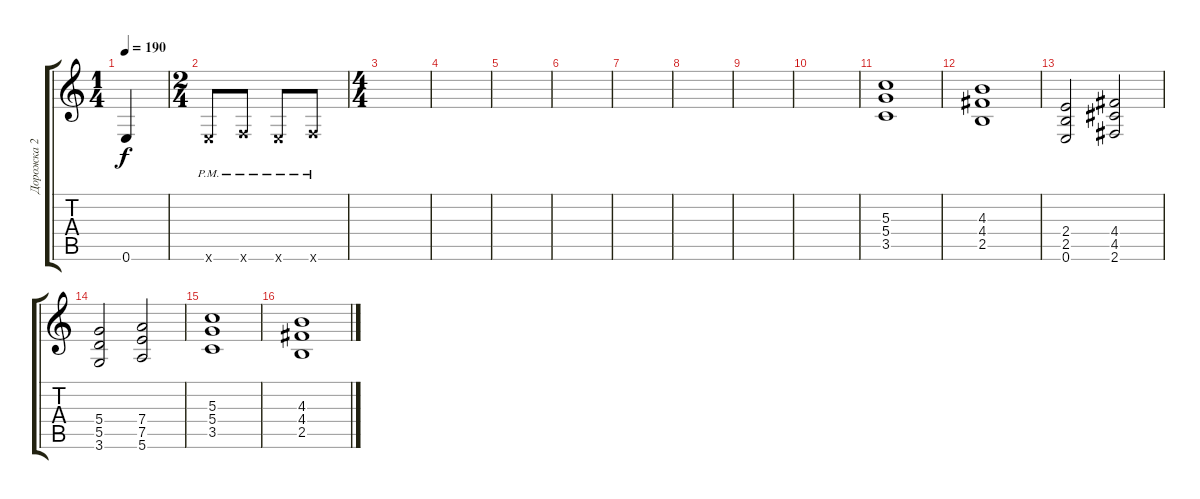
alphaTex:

\track ("Дорожка 2" "Дорожка 2") {instrument distortionguitar}
\staff {score tabs}
\tuning (E4 B3 G3 D3 A2 E2) {hide}
\ts (1 4)
\tempo 190
\clef g2
\ks c
0.6{t}.4{dy f} |
\ts (2 4)
0.6{pm x}.8 1.6{pm x}.8 0.6{pm x}.8 1.6{pm x}.8 |
\ts (4 4)
|
|
|
|
|
|
|
|
(5.3 5.4 3.5).1 |
(4.3 4.4 2.5).1 |
(2.4 2.5 0.6).2 (4.4 4.5 2.6).2 |
(5.4 5.5 3.6).2 (7.4 7.5 5.6).2 |
(5.3 5.4 3.5).1 |
(4.3 4.4 2.5).1
